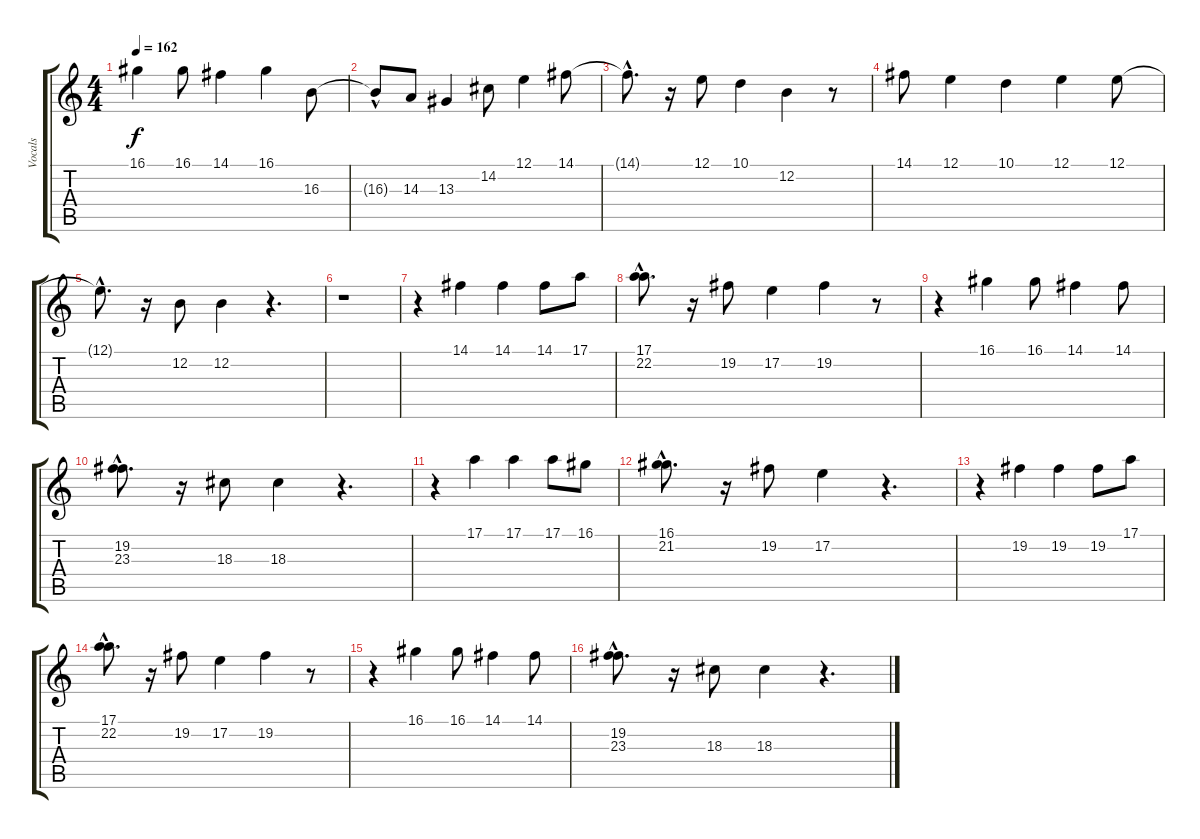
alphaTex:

\track ("Vocals" "Vocals") {instrument voiceoohs}
\staff {score tabs}
\tuning (E4 B3 G3 D3 A2 E2) {hide}
\ts (4 4)
\tempo 162
\clef g2
\ks c
16.1.4{dy f} 16.1.8 14.1.4 16.1.4 16.3.8 |
16.3{hac t}.8 14.3.8 13.3.4 14.2.8 12.1.4 14.1.8 |
14.1{hac t}.8{d} r.16 12.1.8 10.1.4 12.2.4 r.8 |
14.1.8 12.1.4 10.1.4 12.1.4 12.1.8 |
12.1{hac t}.8{d} r.16 12.2.8 12.2.4 r.4{d} |
r.1 |
r.4 14.1.4 14.1.4 14.1.8 17.1.8 |
(17.1{hac} 22.2{hac}).8{d} r.16 19.2.8 17.2.4 19.2.4 r.8 |
r.4 16.1.4 16.1.8 14.1.4 14.1.8 |
(19.2{hac} 23.3{hac}).8{d} r.16 18.3.8 18.3.4 r.4{d} |
r.4 17.1.4 17.1.4 17.1.8 16.1.8 |
(16.1{hac} 21.2{hac}).8{d} r.16 19.2.8 17.2.4 r.4{d} |
r.4 19.2.4 19.2.4 19.2.8 17.1.8 |
(17.1{hac} 22.2{hac}).8{d} r.16 19.2.8 17.2.4 19.2.4 r.8 |
r.4 16.1.4 16.1.8 14.1.4 14.1.8 |
(19.2{hac} 23.3{hac}).8{d} r.16 18.3.8 18.3.4 r.4{d}
